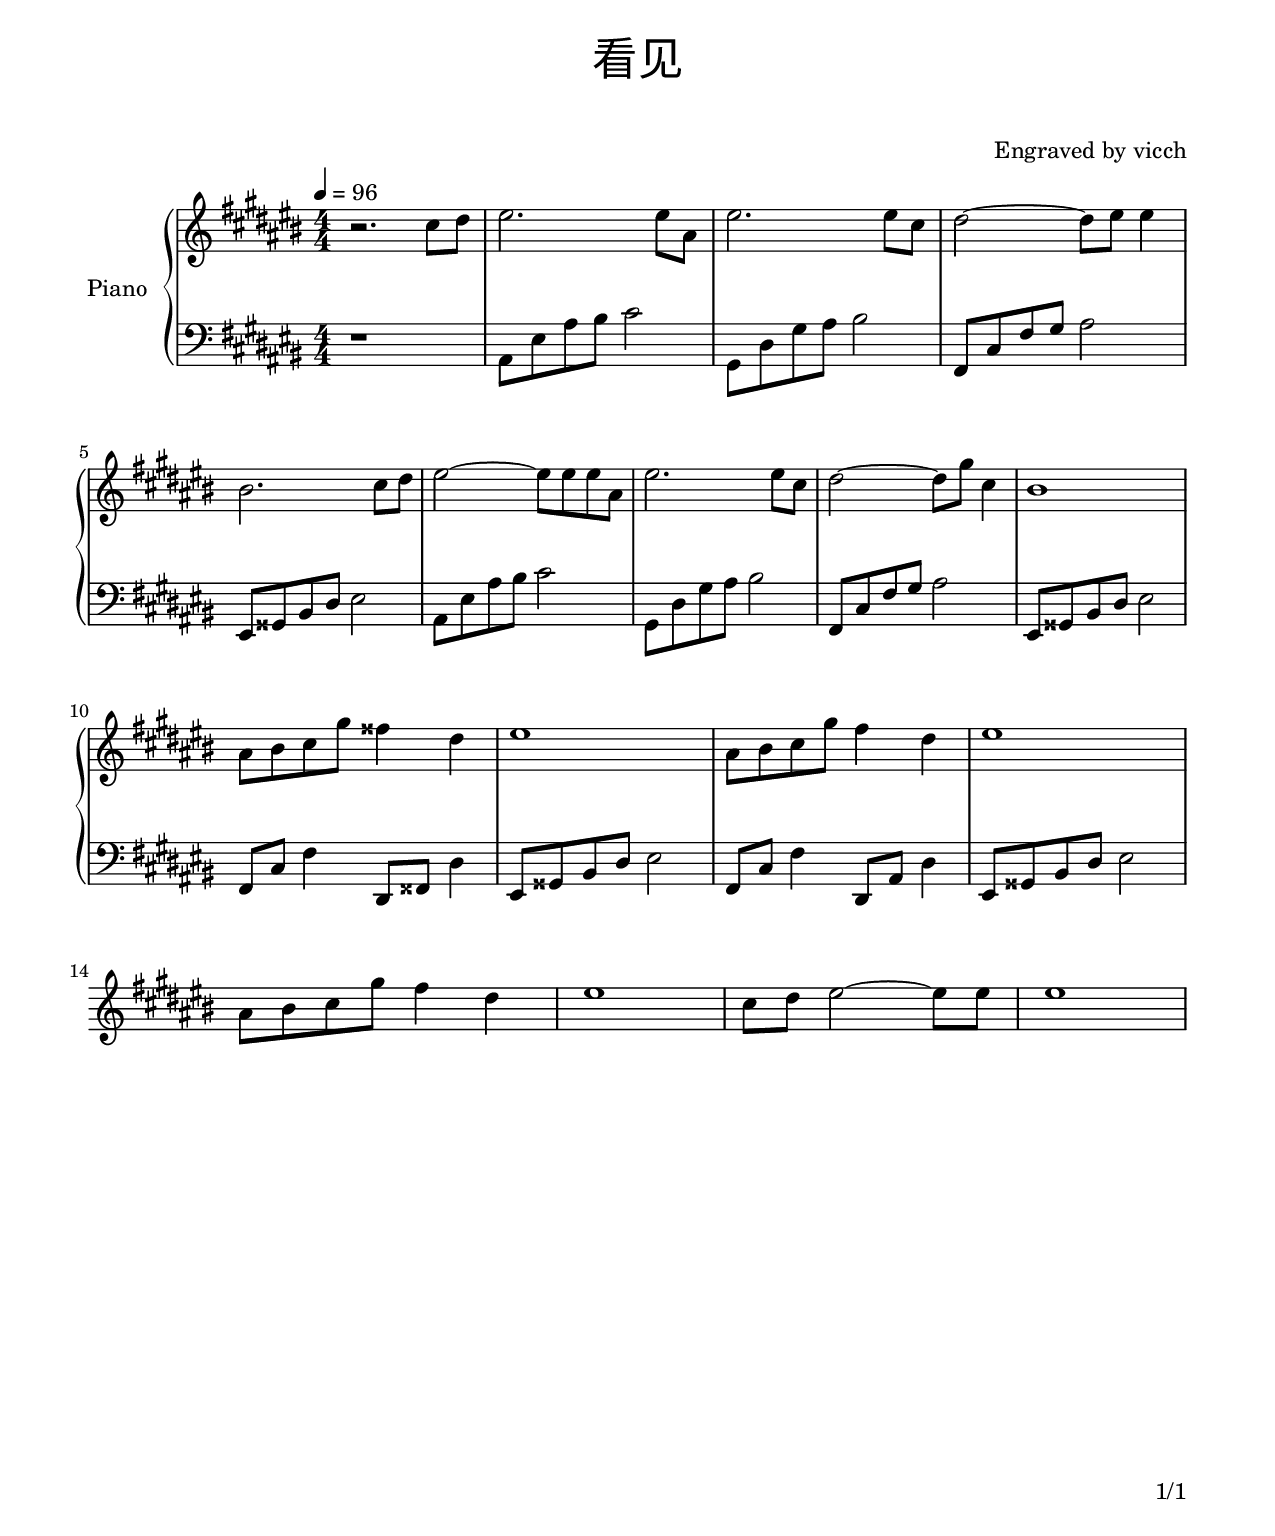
\version "2.24.3"

#(define title      "看见")
#(define title-font "FangSong")
#(define sequence   "YouTube 7I34903vez8")
#(define total-page 1)

\include "../base.ly"

\markup \vspace #1.5

FI  = { fs,8 cs8   fs8  gs8 as2  }
FII = { es,8 gss,8 bs,8 ds8 es2  }
GI  = { gs,8 ds8   gs8  as8 bs2  }
AI  = { as,8 es8   as8  bs8 cs'2 }

FIII = { fs,8 cs8   fs4 }
DI   = { ds,8 fss,8 ds4 }
DII  = { ds,8 as,8  ds4 }

\score {
  \new PianoStaff \with {
    instrumentName = "Piano"
  } <<
    \new Staff {
      \tempo 4 = 96
      \clef treble
      \key cs \major
      \time 4/4
      
      r2.   cs''8 ds''8 | es''2.             es''8 as'8 | es''2. es''8 cs''8 | ds''2~ ds''8 es''8 es''4 | \break
      bs'2. cs''8 ds''8 | es''2~ es''8 es''8 es''8 as'8 | es''2. es''8 cs''8 | ds''2~ ds''8 gs''8 cs''4 | bs'1 | \break
      
      as'8 bs'8 cs''8 gs''8 fss''4 ds''4 | es''1 | as'8  bs'8  cs''8 gs''8 fs''4 ds''4       | es''1 | \break
      as'8 bs'8 cs''8 gs''8 fs''4  ds''4 | es''1 | cs''8 ds''8 es''2~            es''8 es''8 | es''1 | \break
    }
    \new Staff {
      \clef bass
      \key cs \major
      \time 4/4
      
      r1   | \AI | \GI | \FI |
      \FII | \AI | \GI | \FI | \FII |
      
      \FIII \DI | \FII | \FIII \DII | \FII |
    }
    \chords {
    }
  >>
  \layout {}
  \midi {}
}
